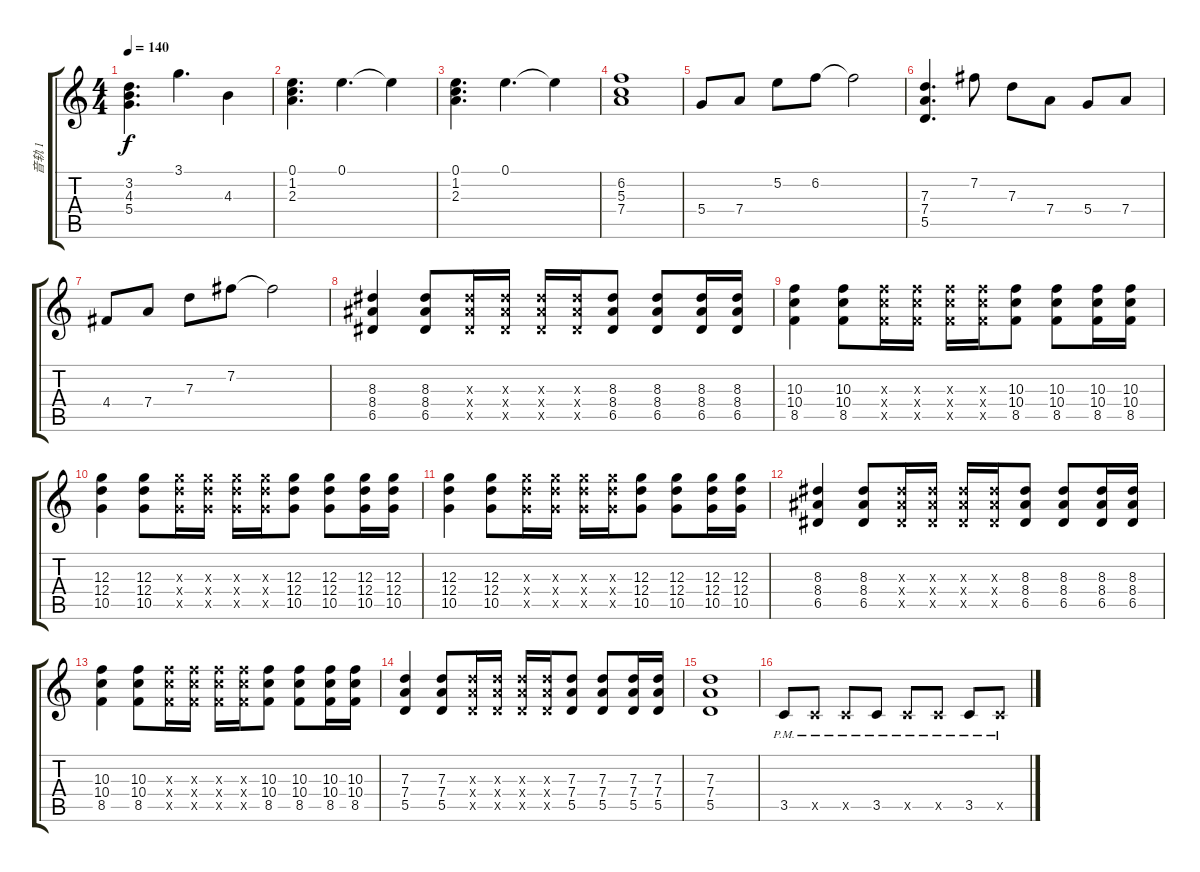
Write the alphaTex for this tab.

\track ("音轨 1" "音轨 1") {instrument acousticguitarnylon}
\staff {score tabs}
\tuning (E4 B3 G3 D3 A2 E2) {hide}
\ts (4 4)
\tempo 140
\clef g2
\ks c
(3.2 4.3 5.4).4{d dy f} 3.1.4{d} 4.3.4 |
(0.1 1.2 2.3).4{d} 0.1.4{d} 0.1{t}.4 |
(0.1 1.2 2.3).4{d} 0.1.4{d} 0.1{t}.4 |
(6.2 5.3 7.4).1 |
5.4.8 7.4.8 5.2.8 6.2.8 6.2{t}.2 |
(7.3 7.4 5.5).4{d} 7.2.8 7.3.8 7.4.8 5.4.8 7.4.8 |
4.4.8 7.4.8 7.3.8 7.2.8 7.2{t}.2 |
(8.3 8.4 6.5).4 (8.3 8.4 6.5).8 (8.3{x} 8.4{x} 6.5{x}).16 (8.3{x} 8.4{x} 6.5{x}).16 (8.3{x} 8.4{x} 6.5{x}).16 (8.3{x} 8.4{x} 6.5{x}).16 (8.3 8.4 6.5).8 (8.3 8.4 6.5).8 (8.3 8.4 6.5).16 (8.3 8.4 6.5).16 |
(10.3 10.4 8.5).4 (10.3 10.4 8.5).8 (10.3{x} 10.4{x} 8.5{x}).16 (10.3{x} 10.4{x} 8.5{x}).16 (10.3{x} 10.4{x} 8.5{x}).16 (10.3{x} 10.4{x} 8.5{x}).16 (10.3 10.4 8.5).8 (10.3 10.4 8.5).8 (10.3 10.4 8.5).16 (10.3 10.4 8.5).16 |
(12.3 12.4 10.5).4 (12.3 12.4 10.5).8 (12.3{x} 12.4{x} 10.5{x}).16 (12.3{x} 12.4{x} 10.5{x}).16 (12.3{x} 12.4{x} 10.5{x}).16 (12.3{x} 12.4{x} 10.5{x}).16 (12.3 12.4 10.5).8 (12.3 12.4 10.5).8 (12.3 12.4 10.5).16 (12.3 12.4 10.5).16 |
(12.3 12.4 10.5).4 (12.3 12.4 10.5).8 (12.3{x} 12.4{x} 10.5{x}).16 (12.3{x} 12.4{x} 10.5{x}).16 (12.3{x} 12.4{x} 10.5{x}).16 (12.3{x} 12.4{x} 10.5{x}).16 (12.3 12.4 10.5).8 (12.3 12.4 10.5).8 (12.3 12.4 10.5).16 (12.3 12.4 10.5).16 |
(8.3 8.4 6.5).4 (8.3 8.4 6.5).8 (8.3{x} 8.4{x} 6.5{x}).16 (8.3{x} 8.4{x} 6.5{x}).16 (8.3{x} 8.4{x} 6.5{x}).16 (8.3{x} 8.4{x} 6.5{x}).16 (8.3 8.4 6.5).8 (8.3 8.4 6.5).8 (8.3 8.4 6.5).16 (8.3 8.4 6.5).16 |
(10.3 10.4 8.5).4 (10.3 10.4 8.5).8 (10.3{x} 10.4{x} 8.5{x}).16 (10.3{x} 10.4{x} 8.5{x}).16 (10.3{x} 10.4{x} 8.5{x}).16 (10.3{x} 10.4{x} 8.5{x}).16 (10.3 10.4 8.5).8 (10.3 10.4 8.5).8 (10.3 10.4 8.5).16 (10.3 10.4 8.5).16 |
(7.3 7.4 5.5).4 (7.3 7.4 5.5).8 (7.3{x} 7.4{x} 5.5{x}).16 (7.3{x} 7.4{x} 5.5{x}).16 (7.3{x} 7.4{x} 5.5{x}).16 (7.3{x} 7.4{x} 5.5{x}).16 (7.3 7.4 5.5).8 (7.3 7.4 5.5).8 (7.3 7.4 5.5).16 (7.3 7.4 5.5).16 |
(7.3 7.4 5.5).1 |
3.5{pm}.8 3.5{pm x}.8 3.5{pm x}.8 3.5{pm}.8 3.5{pm x}.8 3.5{pm x}.8 3.5{pm}.8 3.5{pm x}.8
